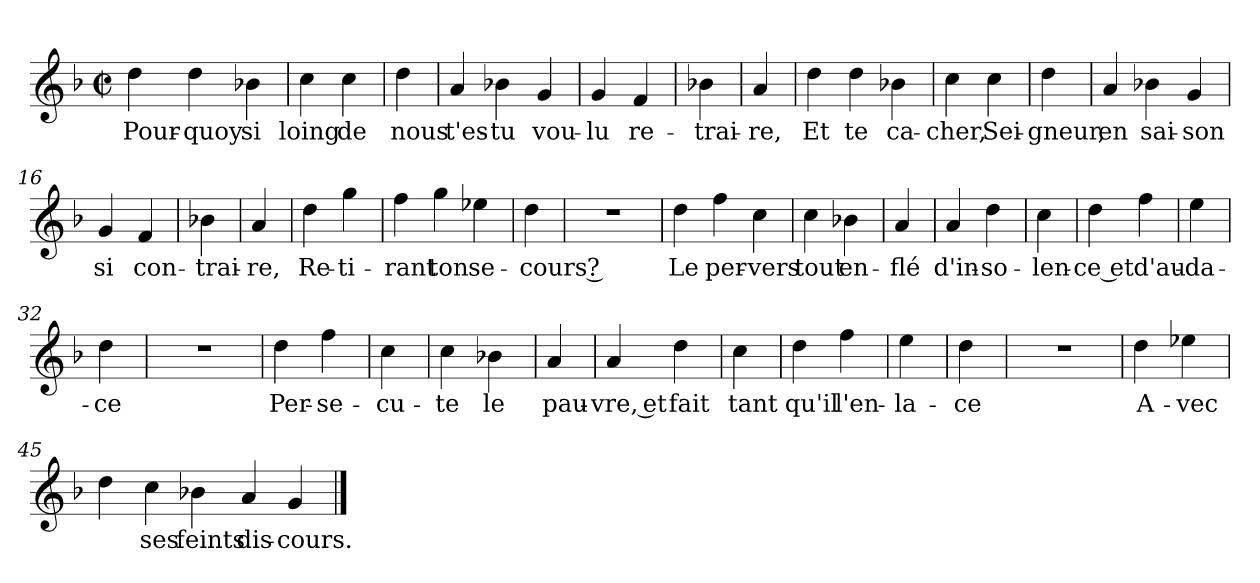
**kern	**text
*part1	*part1
*staff1	*staff1
*clefG2	*
*k[b-]	*
*F:	*
*M2/2	*
*met(c|)	*
=1	=1
4dd	Pour-
4dd	-quoy
4b-X	si
=3	=3
4cc	loing
4cc	de
=4	=4
4dd	nous
=5	=5
4a	t'es -
4b-X	tu
4g	vou-
=7	=7
4g	-lu
4f	re-
=8	=8
4b-X	-trai-
=9	=9
4a	-re,
=10	=10
4dd	Et
4dd	te
4b-X	ca-
=12	=12
4cc	-cher,
4cc	Sei-
=13	=13
4dd	-gneur,
=14	=14
4a	en
4b-X	sai-
4g	-son
=16	=16
4g	si
4f	con-
=17	=17
4b-X	-trai-
=18	=18
4a	-re,
=19	=19
4dd	Re-
4gg	-ti-
=20	=20
4ff	-rant
4gg	ton
4ee-X	se-
=22	=22
4dd	-cours ?
=23	=23
1r	.
=24	=24
4dd	Le
4ff	per-
4cc	-vers
=26	=26
4cc	tout
4b-X	en-
=27	=27
4a	-flé
=28	=28
4a	d'in-
4dd	-so-
=29	=29
4cc	-len-
=30	=30
4dd	-ce et
4ff	d'au-
=31	=31
4ee	-da-
=32	=32
4dd	-ce
=33	=33
1r	.
=34	=34
4dd	Per-
4ff	-se-
=35	=35
4cc	-cu-
=36	=36
4cc	-te
4b-X	le
=37	=37
4a	pau-
=38	=38
4a	-vre, et
4dd	fait
=39	=39
4cc	tant
=40	=40
4dd	qu'il
4ff	l'en-
=41	=41
4ee	-la-
=42	=42
4dd	-ce
=43	=43
1r	.
=44	=44
4dd	A-
4ee-X	-vec-
=45	=45
4dd	-
4cc	ses
4b-X	feints
4a	dis-
4g	-cours.
==	==
*-	*-
